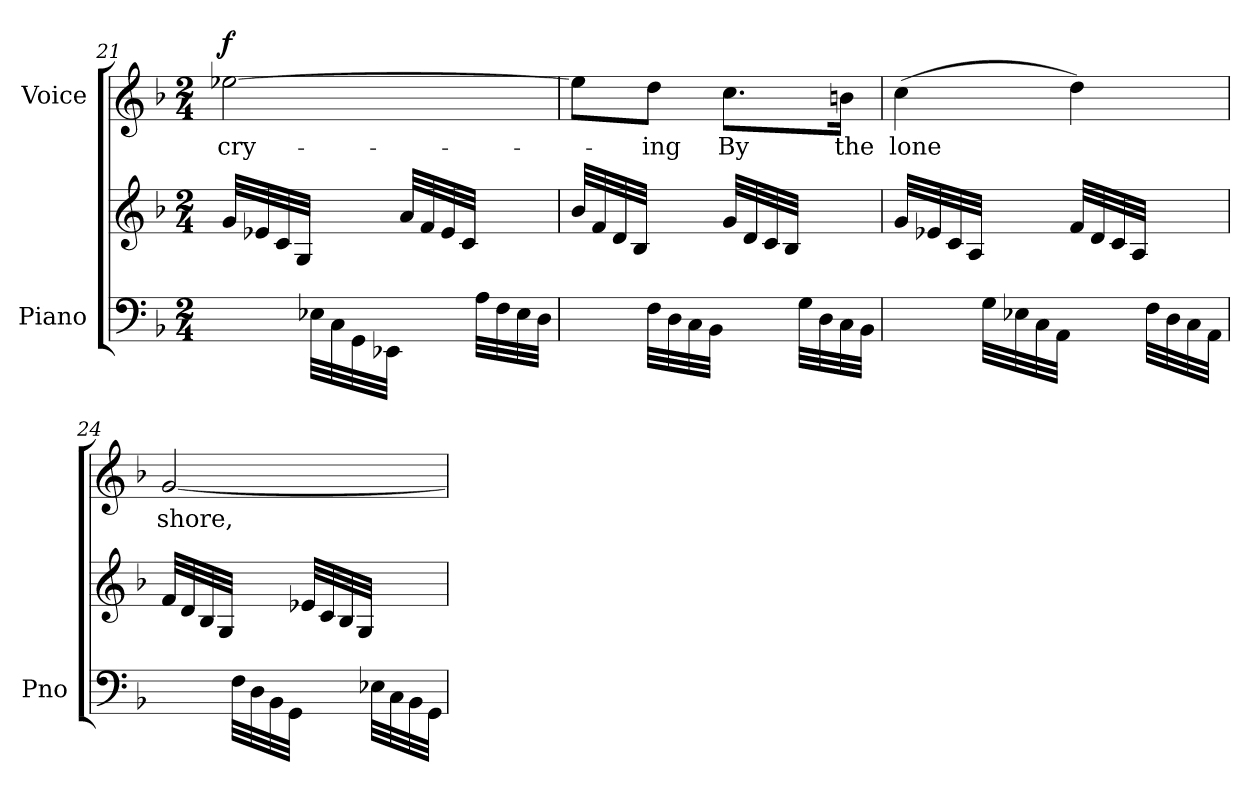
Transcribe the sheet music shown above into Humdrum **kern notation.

**kern	**kern	**kern	**text	**dynam
*part2	*part2	*part1	*part1	*part1
*staff3	*staff2	*staff1	*staff1	*staff1
*I"Piano	*	*I"Voice	*	*
*I'Pno	*	*	*	*
*clefF4	*clefG2	*clefG2	*	*
*k[b-]	*k[b-]	*k[b-]	*	*
*M2/4	*M2/4	*M2/4	*	*
=21	=21	=21	=21	=21
*	*^	*	*	*
!	!	!	!	!LO:LY:b	!LO:DY:a
8ryy	2ryy	(>32g/LLL	[2ee-X\	cry-	f
.	.	32e-X/	.	.	.
.	.	32c/	.	.	.
.	.	32G/JJJ	.	.	.
32E-X\LLL	.	8ryy	.	.	.
32C\	.	.	.	.	.
32GG\	.	.	.	.	.
32EE-X\JJJ)	.	.	.	.	.
8ryy	.	(>32a/LLL	.	.	.
.	.	32f/	.	.	.
.	.	32e-/	.	.	.
.	.	32c/JJJ	.	.	.
32A\LLL	.	8ryy	.	.	.
32F\	.	.	.	.	.
32E-\	.	.	.	.	.
32D\JJJ)	.	.	.	.	.
!!LO:PB:g=z
=22	=22	=22	=22	=22	=22
8ryy	2ryy	(>32b-/LLL	8ee-\L]	.	.
.	.	32f/	.	.	.
.	.	32d/	.	.	.
.	.	32B-/JJJ	.	.	.
!	!	!	!	!LO:LY:b	!
32F\LLL	.	8ryy	8dd\J	-ing	.
32D\	.	.	.	.	.
32C\	.	.	.	.	.
32BB-\JJJ)	.	.	.	.	.
!	!	!	!	!LO:LY:b	!
8ryy	.	(>32g/LLL	8.cc\L	By	.
.	.	32d/	.	.	.
.	.	32c/	.	.	.
.	.	32B-/JJJ	.	.	.
32G\LLL	.	8ryy	.	.	.
32D\	.	.	.	.	.
!	!	!	!	!LO:LY:b	!
32C\	.	.	16bn\Jk	the	.
32BB-\JJJ)	.	.	.	.	.
=23	=23	=23	=23	=23	=23
!	!	!	!	!LO:LY:b	!
8ryy	2ryy	(>32g/LLL	(>4cc\	lone	.
.	.	32e-X/	.	.	.
.	.	32c/	.	.	.
.	.	32A/JJJ	.	.	.
32G\LLL	.	8ryy	.	.	.
32E-X\	.	.	.	.	.
32C\	.	.	.	.	.
32AA\JJJ)	.	.	.	.	.
8ryy	.	(>32f/LLL	4dd\)	.	.
.	.	32d/	.	.	.
.	.	32c/	.	.	.
.	.	32A/JJJ	.	.	.
32F\LLL	.	8ryy	.	.	.
32D\	.	.	.	.	.
32C\	.	.	.	.	.
32AA\JJJ)	.	.	.	.	.
=24	=24	=24	=24	=24	=24
!	!	!	!	!LO:LY:b	!
8ryy	2ryy	(>32f/LLL	[2g/	shore,	.
.	.	32d/	.	.	.
.	.	32B-/	.	.	.
.	.	32G/JJJ	.	.	.
32F\LLL	.	8ryy	.	.	.
32D\	.	.	.	.	.
32BB-\	.	.	.	.	.
32GG\JJJ)	.	.	.	.	.
8ryy	.	(>32e-X/LLL	.	.	.
.	.	32c/	.	.	.
.	.	32B-/	.	.	.
.	.	32G/JJJ	.	.	.
32E-X\LLL	.	8ryy	.	.	.
32C\	.	.	.	.	.
32BB-\	.	.	.	.	.
32GG\JJJ)	.	.	.	.	.
*	*v	*v	*	*	*
=	=	=	=	=
*-	*-	*-	*-	*-
